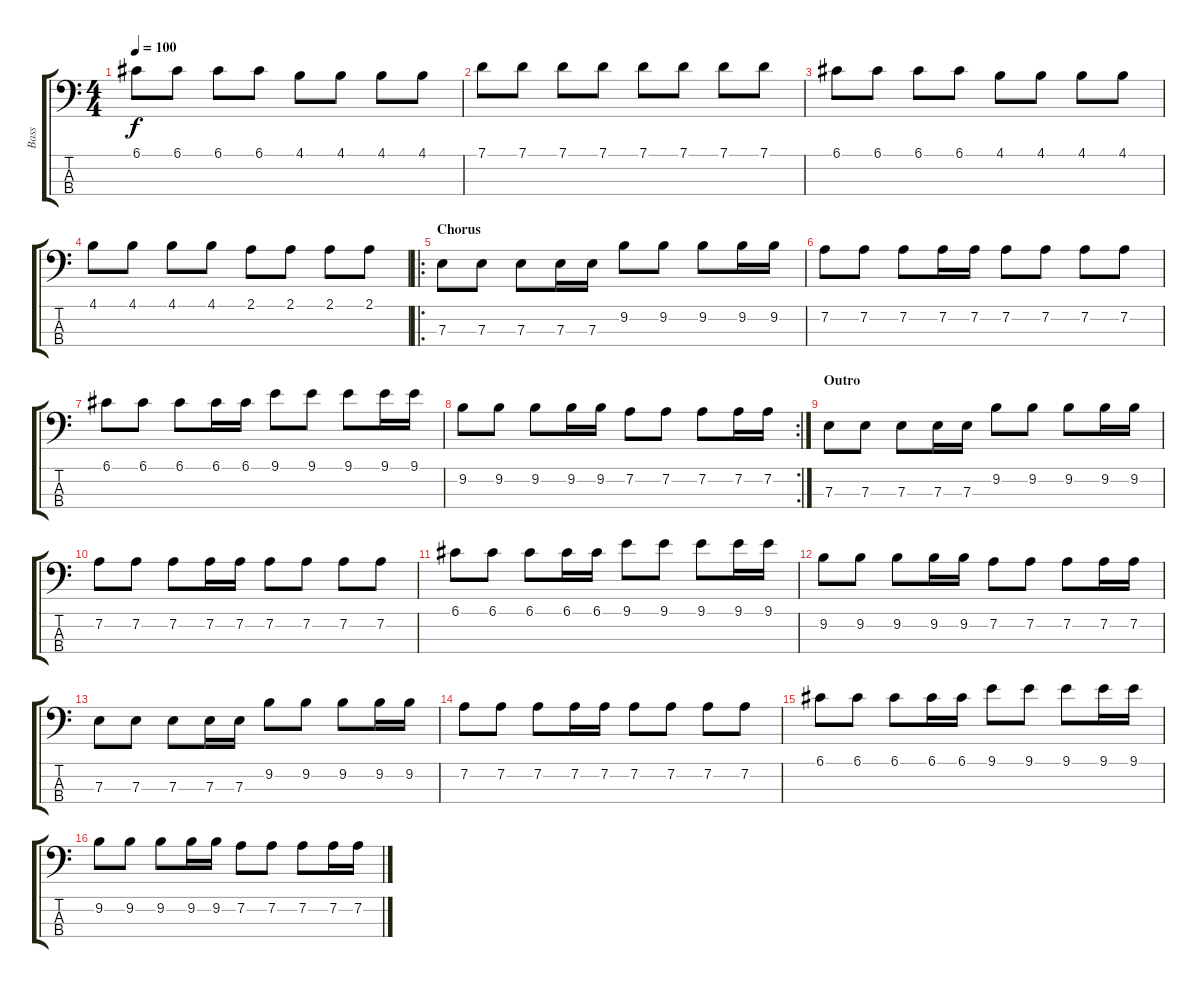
\track ("Bass" "Bass") {instrument electricbassfinger}
\staff {score tabs}
\tuning (G2 D2 A1 E1) {hide}
\ts (4 4)
\tempo 100
\clef f4
\ks c
6.1.8{dy f volume 10} 6.1.8 6.1.8 6.1.8 4.1.8 4.1.8 4.1.8 4.1.8 |
7.1.8 7.1.8 7.1.8 7.1.8 7.1.8 7.1.8 7.1.8 7.1.8 |
6.1.8 6.1.8 6.1.8 6.1.8 4.1.8 4.1.8 4.1.8 4.1.8 |
4.1.8 4.1.8 4.1.8 4.1.8 2.1.8 2.1.8 2.1.8 2.1.8 |
\ro
\section ("" "Chorus")
7.3.8 7.3.8 7.3.8 7.3.16 7.3.16 9.2.8 9.2.8 9.2.8 9.2.16 9.2.16 |
7.2.8 7.2.8 7.2.8 7.2.16 7.2.16 7.2.8 7.2.8 7.2.8 7.2.8 |
6.1.8 6.1.8 6.1.8 6.1.16 6.1.16 9.1.8 9.1.8 9.1.8 9.1.16 9.1.16 |
\rc 2
9.2.8 9.2.8 9.2.8 9.2.16 9.2.16 7.2.8 7.2.8 7.2.8 7.2.16 7.2.16 |
\section ("" "Outro")
7.3.8 7.3.8 7.3.8 7.3.16 7.3.16 9.2.8 9.2.8 9.2.8 9.2.16 9.2.16 |
7.2.8 7.2.8 7.2.8 7.2.16 7.2.16 7.2.8 7.2.8 7.2.8 7.2.8 |
6.1.8 6.1.8 6.1.8 6.1.16 6.1.16 9.1.8 9.1.8 9.1.8 9.1.16 9.1.16 |
9.2.8 9.2.8 9.2.8 9.2.16 9.2.16 7.2.8 7.2.8 7.2.8 7.2.16 7.2.16 |
7.3.8 7.3.8 7.3.8 7.3.16 7.3.16 9.2.8 9.2.8 9.2.8 9.2.16 9.2.16 |
7.2.8 7.2.8 7.2.8 7.2.16 7.2.16 7.2.8 7.2.8 7.2.8 7.2.8 |
6.1.8 6.1.8 6.1.8 6.1.16 6.1.16 9.1.8 9.1.8 9.1.8 9.1.16 9.1.16 |
9.2.8 9.2.8 9.2.8 9.2.16 9.2.16 7.2.8 7.2.8 7.2.8 7.2.16 7.2.16
